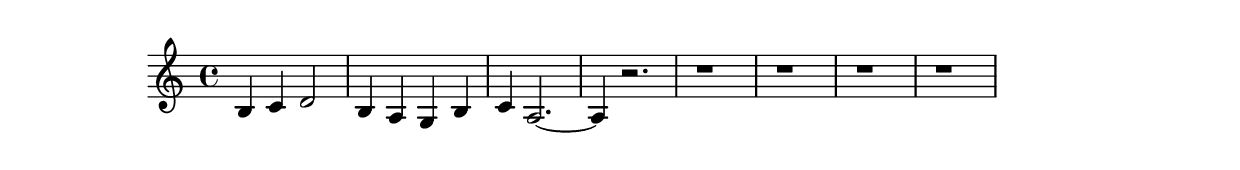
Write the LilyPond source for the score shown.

% 2016-08-21 17:37

\version "2.18.2"
\language "english"

\header {}

\layout {}

\paper {}

\score {
    \new Score <<
        \new Staff {
            {
                b4
                c'4
                d'2
                b4
                a4
                g4
                b4
                c'4
                a2. ~
                a4
                r2.
                r1
                r1
                r1
                r1
            }
        }
    >>
}